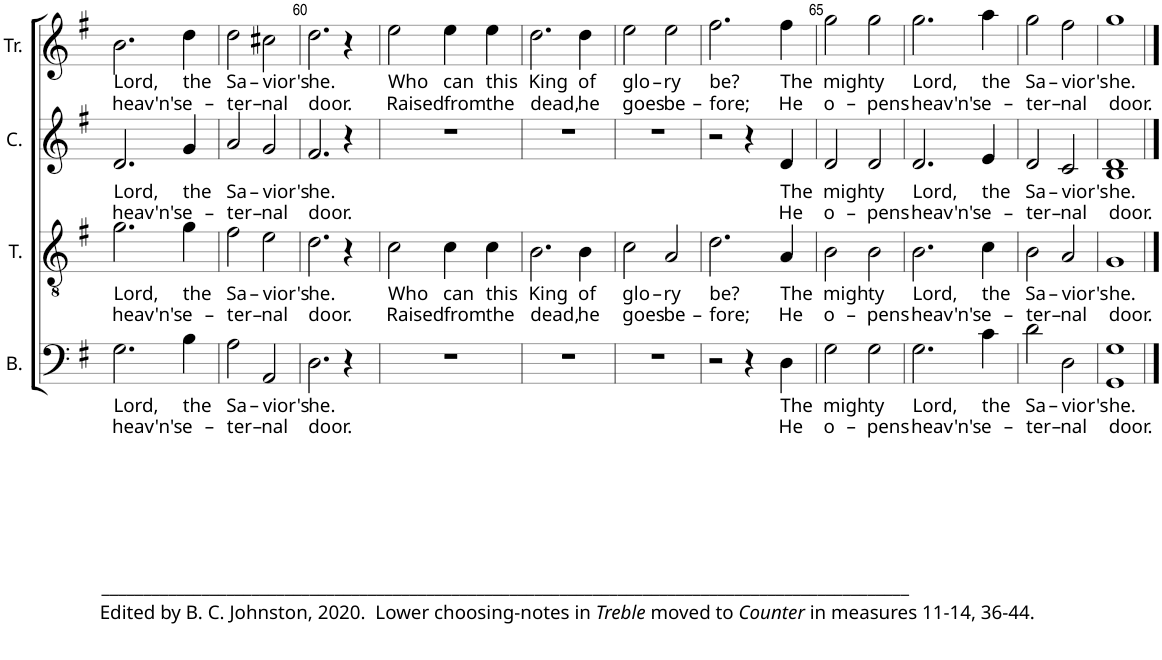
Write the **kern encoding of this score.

**kern	**text	**text	**kern	**text	**text	**kern	**text	**text	**kern	**text	**text
*part4	*part4	*part4	*part3	*part3	*part3	*part2	*part2	*part2	*part1	*part1	*part1
*staff4	*staff4	*staff4	*staff3	*staff3	*staff3	*staff2	*staff2	*staff2	*staff1	*staff1	*staff1
*I"B.	*	*	*I"T.	*	*	*I"C.	*	*	*I"Tr.	*	*
*I'B.	*	*	*I'T.	*	*	*I'C.	*	*	*I'Tr.	*	*
!!LO:PB:g=z
*clefF4	*	*	*clefGv2	*	*	*clefG2	*	*	*clefG2	*	*
*k[f#]	*	*	*k[f#]	*	*	*k[f#]	*	*	*k[f#]	*	*
*M2/2	*	*	*M2/2	*	*	*M2/2	*	*	*M2/2	*	*
*met(c|)	*	*	*met(c|)	*	*	*met(c|)	*	*	*met(c|)	*	*
=58	=58	=58	=58	=58	=58	=58	=58	=58	=58	=58	=58
!	!LO:LY:b	!LO:LY:b	!	!LO:LY:b	!LO:LY:b	!	!LO:LY:b	!LO:LY:b	!	!LO:LY:b	!LO:LY:b
2.G\	Lord,	heav'n's	2.g\	Lord,	heav'n's	2.d/	Lord,	heav'n's	2.b\	Lord,	heav'n's
!	!LO:LY:b	!LO:LY:b	!	!LO:LY:b	!LO:LY:b	!	!LO:LY:b	!LO:LY:b	!	!LO:LY:b	!LO:LY:b
4B\	the	e-	4g\	the	e-	4g/	the	e-	4dd\	the	e-
=59	=59	=59	=59	=59	=59	=59	=59	=59	=59	=59	=59
!LO:TX:b:t=_________________________________________________________________________________________________	!	!	!	!	!	!	!	!	!	!	!
!LO:TX:b:t=Edited by B. C. Johnston, 2020.  Lower choosing-notes in	!	!	!	!	!	!	!	!	!	!	!
!LO:TX:b:i:t=Treble	!	!	!	!	!	!	!	!	!	!	!
!LO:TX:b:t=moved to	!	!	!	!	!	!	!	!	!	!	!
!LO:TX:b:i:t=Counter	!	!	!	!	!	!	!	!	!	!	!
!LO:TX:b:t=in measures 11-14, 36-44.	!	!	!	!	!	!	!	!	!	!	!
!	!LO:LY:b	!LO:LY:b	!	!LO:LY:b	!LO:LY:b	!	!LO:LY:b	!LO:LY:b	!	!LO:LY:b	!LO:LY:b
2A\	Sa-	-ter-	2f#\	Sa-	-ter-	2a/	Sa-	-ter-	2dd\	Sa-	-ter-
!	!LO:LY:b	!LO:LY:b	!	!LO:LY:b	!LO:LY:b	!	!LO:LY:b	!LO:LY:b	!	!LO:LY:b	!LO:LY:b
2AA/	-vior's	-nal	2e\	-vior's	-nal	2g/	-vior's	-nal	2cc#X\	-vior's	-nal
=60	=60	=60	=60	=60	=60	=60	=60	=60	=60	=60	=60
!	!LO:LY:b	!LO:LY:b	!	!LO:LY:b	!LO:LY:b	!	!LO:LY:b	!LO:LY:b	!	!LO:LY:b	!LO:LY:b
2.D\	he.	door.	2.d\	he.	door.	2.f#/	he.	door.	2.dd\	he.	door.
4r	.	.	4r	.	.	4r	.	.	4r	.	.
=61	=61	=61	=61	=61	=61	=61	=61	=61	=61	=61	=61
!	!	!	!	!LO:LY:b	!LO:LY:b	!	!	!	!	!LO:LY:b	!LO:LY:b
1r	.	.	2c\	Who	Raised	1r	.	.	2ee\	Who	Raised
!	!	!	!	!LO:LY:b	!LO:LY:b	!	!	!	!	!LO:LY:b	!LO:LY:b
.	.	.	4c\	can	from	.	.	.	4ee\	can	from
!	!	!	!	!LO:LY:b	!LO:LY:b	!	!	!	!	!LO:LY:b	!LO:LY:b
.	.	.	4c\	this	the	.	.	.	4ee\	this	the
=62	=62	=62	=62	=62	=62	=62	=62	=62	=62	=62	=62
!	!	!	!	!LO:LY:b	!LO:LY:b	!	!	!	!	!LO:LY:b	!LO:LY:b
1r	.	.	2.B\	King	dead,	1r	.	.	2.dd\	King	dead,
!	!	!	!	!LO:LY:b	!LO:LY:b	!	!	!	!	!LO:LY:b	!LO:LY:b
.	.	.	4B\	of	he	.	.	.	4dd\	of	he
=63	=63	=63	=63	=63	=63	=63	=63	=63	=63	=63	=63
!	!	!	!	!LO:LY:b	!LO:LY:b	!	!	!	!	!LO:LY:b	!LO:LY:b
1r	.	.	2c\	glo-	goes	1r	.	.	2ee\	glo-	goes
!	!	!	!	!LO:LY:b	!LO:LY:b	!	!	!	!	!LO:LY:b	!LO:LY:b
.	.	.	2A/	-ry	be-	.	.	.	2ee\	-ry	be-
=64	=64	=64	=64	=64	=64	=64	=64	=64	=64	=64	=64
!	!	!	!	!LO:LY:b	!LO:LY:b	!	!	!	!	!LO:LY:b	!LO:LY:b
2r	.	.	2.d\	be?	-fore;	2r	.	.	2.ff#\	be?	-fore;
4r	.	.	.	.	.	4r	.	.	.	.	.
!	!LO:LY:b	!LO:LY:b	!	!LO:LY:b	!LO:LY:b	!	!LO:LY:b	!LO:LY:b	!	!LO:LY:b	!LO:LY:b
4D\	The	He	4A/	The	He	4d/	The	He	4ff#\	The	He
=65	=65	=65	=65	=65	=65	=65	=65	=65	=65	=65	=65
!	!LO:LY:b	!LO:LY:b	!	!LO:LY:b	!LO:LY:b	!	!LO:LY:b	!LO:LY:b	!	!LO:LY:b	!LO:LY:b
2G\	migh-	o-	2B\	migh-	o-	2d/	migh-	o-	2gg\	migh-	o-
!	!LO:LY:b	!LO:LY:b	!	!LO:LY:b	!LO:LY:b	!	!LO:LY:b	!LO:LY:b	!	!LO:LY:b	!LO:LY:b
2G\	-ty	-pens	2B\	-ty	-pens	2d/	-ty	-pens	2gg\	-ty	-pens
=66	=66	=66	=66	=66	=66	=66	=66	=66	=66	=66	=66
!	!LO:LY:b	!LO:LY:b	!	!LO:LY:b	!LO:LY:b	!	!LO:LY:b	!LO:LY:b	!	!LO:LY:b	!LO:LY:b
2.G\	Lord,	heav'n's	2.B\	Lord,	heav'n's	2.d/	Lord,	heav'n's	2.gg\	Lord,	heav'n's
!	!LO:LY:b	!LO:LY:b	!	!LO:LY:b	!LO:LY:b	!	!LO:LY:b	!LO:LY:b	!	!LO:LY:b	!LO:LY:b
4c\	the	e-	4c\	the	e-	4e/	the	e-	4aa\	the	e-
=67	=67	=67	=67	=67	=67	=67	=67	=67	=67	=67	=67
!	!LO:LY:b	!LO:LY:b	!	!LO:LY:b	!LO:LY:b	!	!LO:LY:b	!LO:LY:b	!	!LO:LY:b	!LO:LY:b
2d\	Sa-	-ter-	2B\	Sa-	-ter-	2d/	Sa-	-ter-	2gg\	Sa-	-ter-
!	!LO:LY:b	!LO:LY:b	!	!LO:LY:b	!LO:LY:b	!	!LO:LY:b	!LO:LY:b	!	!LO:LY:b	!LO:LY:b
2D\	-vior's	-nal	2A/	-vior's	-nal	2c/	-vior's	-nal	2ff#\	-vior's	-nal
=68	=68	=68	=68	=68	=68	=68	=68	=68	=68	=68	=68
!	!LO:LY:b	!LO:LY:b	!	!LO:LY:b	!LO:LY:b	!	!LO:LY:b	!LO:LY:b	!	!LO:LY:b	!LO:LY:b
1GG 1G	he.	door.	1G	he.	door.	1B 1d	he.	door.	1gg	he.	door.
==	==	==	==	==	==	==	==	==	==	==	==
*-	*-	*-	*-	*-	*-	*-	*-	*-	*-	*-	*-
